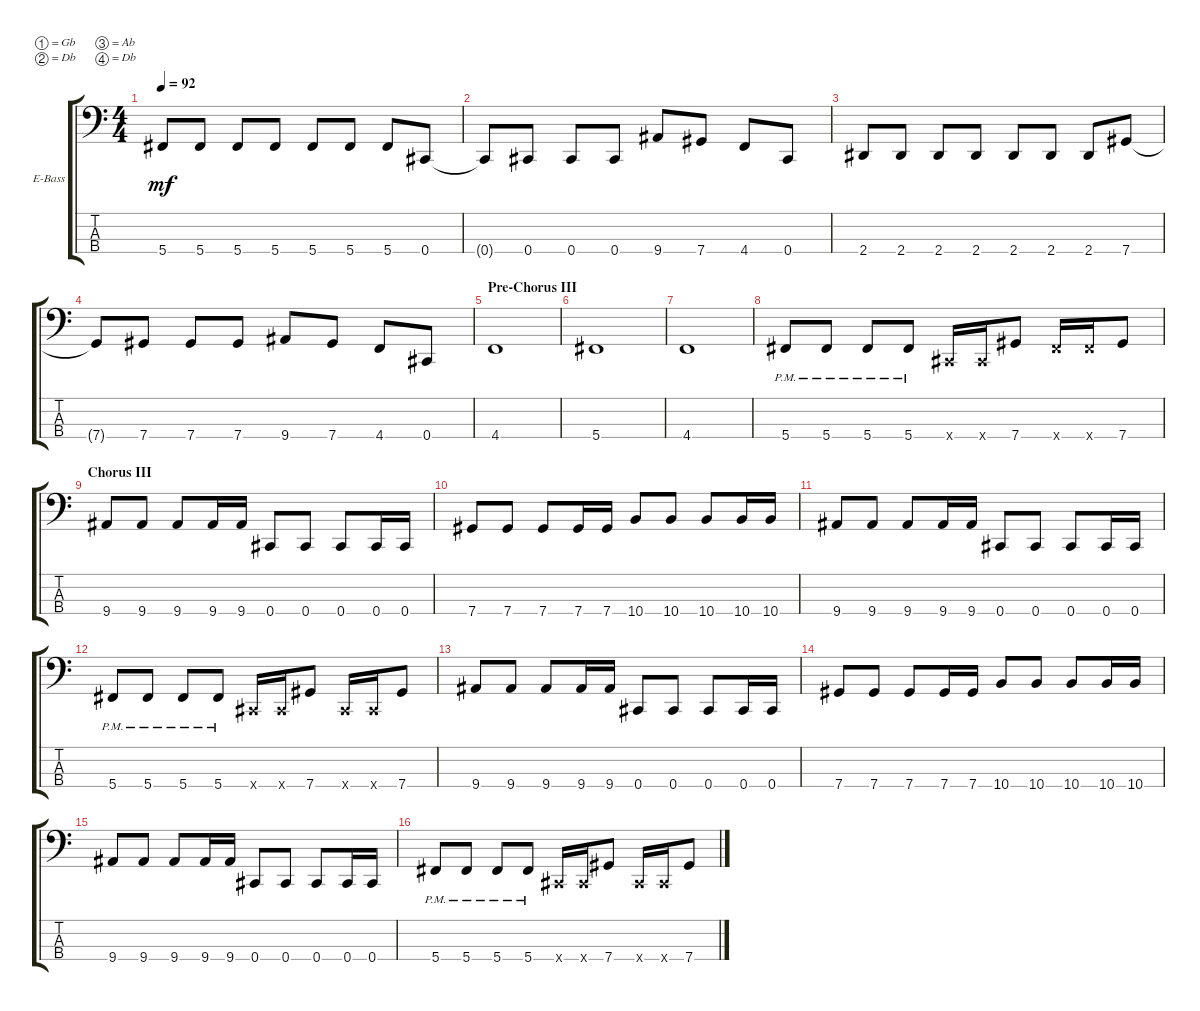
\defaultSystemsLayout 4
\bracketExtendMode groupsimilarinstruments
\firstSystemTrackNameOrientation horizontal
\otherSystemsTrackNameOrientation horizontal
\track ("Electric Bass" "E-Bass") {instrument electricbassfinger}
\staff {score tabs}
\tuning (Gb2 Db2 Ab1 Db1)
\ts (4 4)
\tempo 92
\clef f4
\scale
0.5
\ks c
5.4.8{dy mf} 5.4.8 5.4.8 5.4.8 5.4.8 5.4.8 5.4.8 0.4.8 |
\scale
0.5 0.4{t}.8 0.4.8 0.4.8 0.4.8 9.4.8 7.4.8 4.4.8 0.4.8 |
\scale
0.5 2.4.8 2.4.8 2.4.8 2.4.8 2.4.8 2.4.8 2.4.8 7.4.8 |
\scale
0.5 7.4{t}.8 7.4.8 7.4.8 7.4.8 9.4.8 7.4.8 4.4.8 0.4.8 |
\section ("" "Pre-Chorus III")
\scale
0.5 4.4.1 |
\scale
0.5 5.4.1 |
\scale
0.5 4.4.1 |
\scale
0.5 5.4{pm}.8 5.4{pm}.8 5.4{pm}.8 5.4{pm}.8 0.4{x}.16 0.4{x}.16 7.4.8 5.4{x}.16 5.4{x}.16 7.4.8 |
\section ("" "Chorus III")
\scale
0.5 9.4.8 9.4.8 9.4.8 9.4.16 9.4.16 0.4.8 0.4.8 0.4.8 0.4.16 0.4.16 |
\scale
0.5 7.4.8 7.4.8 7.4.8 7.4.16 7.4.16 10.4.8 10.4.8 10.4.8 10.4.16 10.4.16 |
\scale
0.5 9.4.8 9.4.8 9.4.8 9.4.16 9.4.16 0.4.8 0.4.8 0.4.8 0.4.16 0.4.16 |
\scale
0.5 5.4{pm}.8 5.4{pm}.8 5.4{pm}.8 5.4{pm}.8 0.4{x}.16 0.4{x}.16 7.4.8 0.4{x}.16 0.4{x}.16 7.4.8 |
\scale
0.5 9.4.8 9.4.8 9.4.8 9.4.16 9.4.16 0.4.8 0.4.8 0.4.8 0.4.16 0.4.16 |
\scale
0.5 7.4.8 7.4.8 7.4.8 7.4.16 7.4.16 10.4.8 10.4.8 10.4.8 10.4.16 10.4.16 |
\scale
0.5 9.4.8 9.4.8 9.4.8 9.4.16 9.4.16 0.4.8 0.4.8 0.4.8 0.4.16 0.4.16 |
\scale
0.5 5.4{pm}.8 5.4{pm}.8 5.4{pm}.8 5.4{pm}.8 0.4{x}.16 0.4{x}.16 7.4.8 0.4{x}.16 0.4{x}.16 7.4.8
